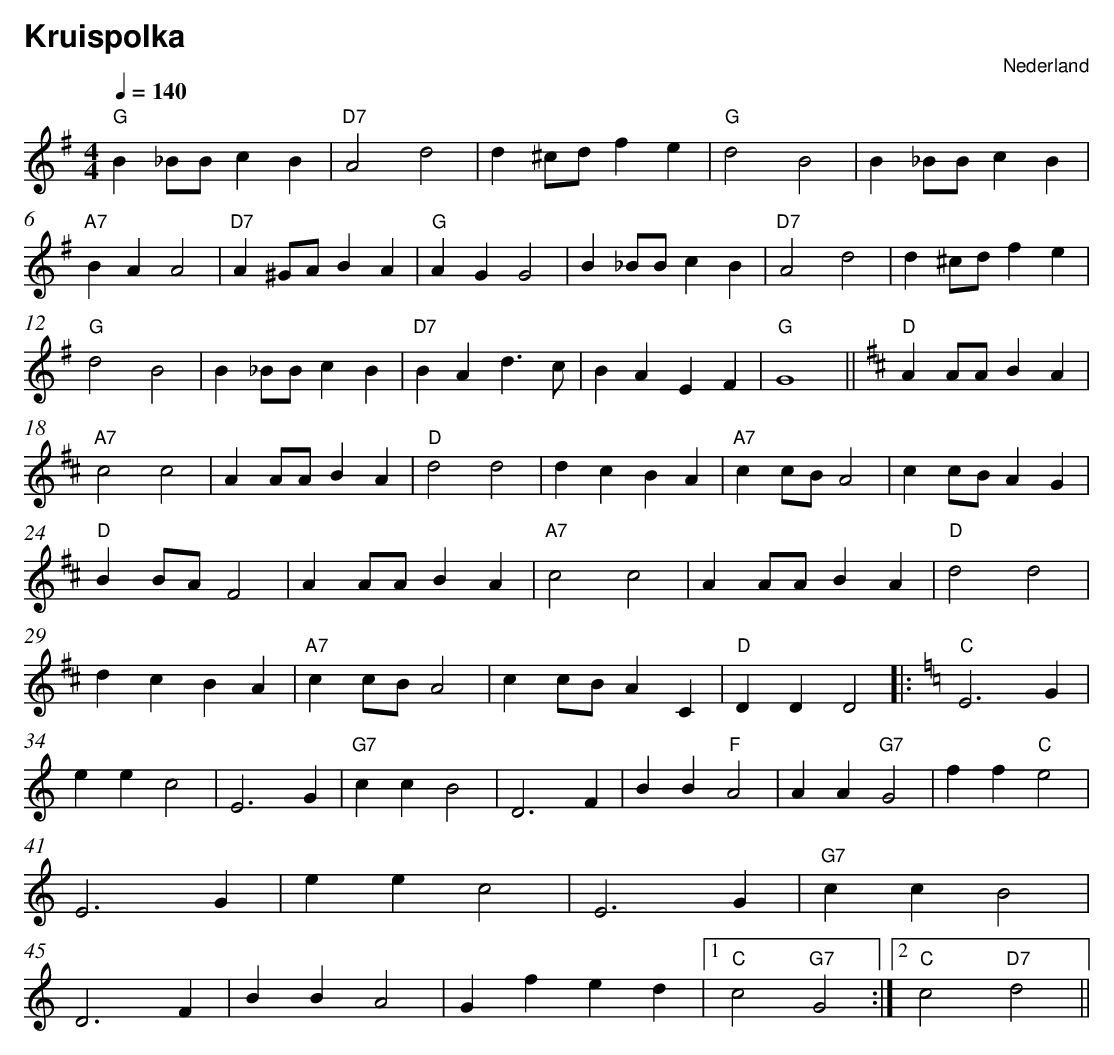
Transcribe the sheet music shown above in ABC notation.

X:1
T:Kruispolka
O:Nederland
M:4/4
L:1/8
Q:1/4=140
K:G
V:1
"G" B2 _BB c2 B2 |"D7" A4 d4 |d2 ^cd f2 e2 |"G" d4 B4 |
B2 _BB c2 B2 |"A7" B2 A2 A4 |"D7" A2 ^GA B2 A2 |"G" A2 G2 G4 |
B2 _BB c2 B2 |"D7" A4 d4 |d2 ^cd f2 e2 |"G" d4 B4 |
B2 _BB c2 B2 |"D7" B2 A2 d3 c|B2 A2 E2 F2 |"G" G8 ||
K:D
"D" A2 AA B2 A2 |"A7" c4 c4 |A2 AA B2 A2 |"D" d4 d4 |
d2 c2 B2 A2 |"A7" c2 cB A4 |c2 cB A2 G2 |"D" B2 BA F4 |
A2 AA B2 A2 |"A7" c4 c4 |A2 AA B2 A2 |"D" d4 d4 |
d2 c2 B2 A2 |"A7" c2 cB A4 |c2 cB A2 C2 |"D" D2 D2 D4  |:
K:C
"C" E6 G2 |e2 e2 c4 |E6 G2 |"G7" c2 c2 B4 |
D6 F2 |B2 B2 "F" A4 |A2 A2 "G7" G4 |f2 f2 "C" e4 |
E6 G2 |e2 e2 c4 |E6 G2 |"G7" c2 c2 B4 |
D6 F2 |B2 B2 A4 |G2 f2 e2 d2 |1 "C" c4 "G7" G4 :|2
"C" c4 "D7" d4 ||
